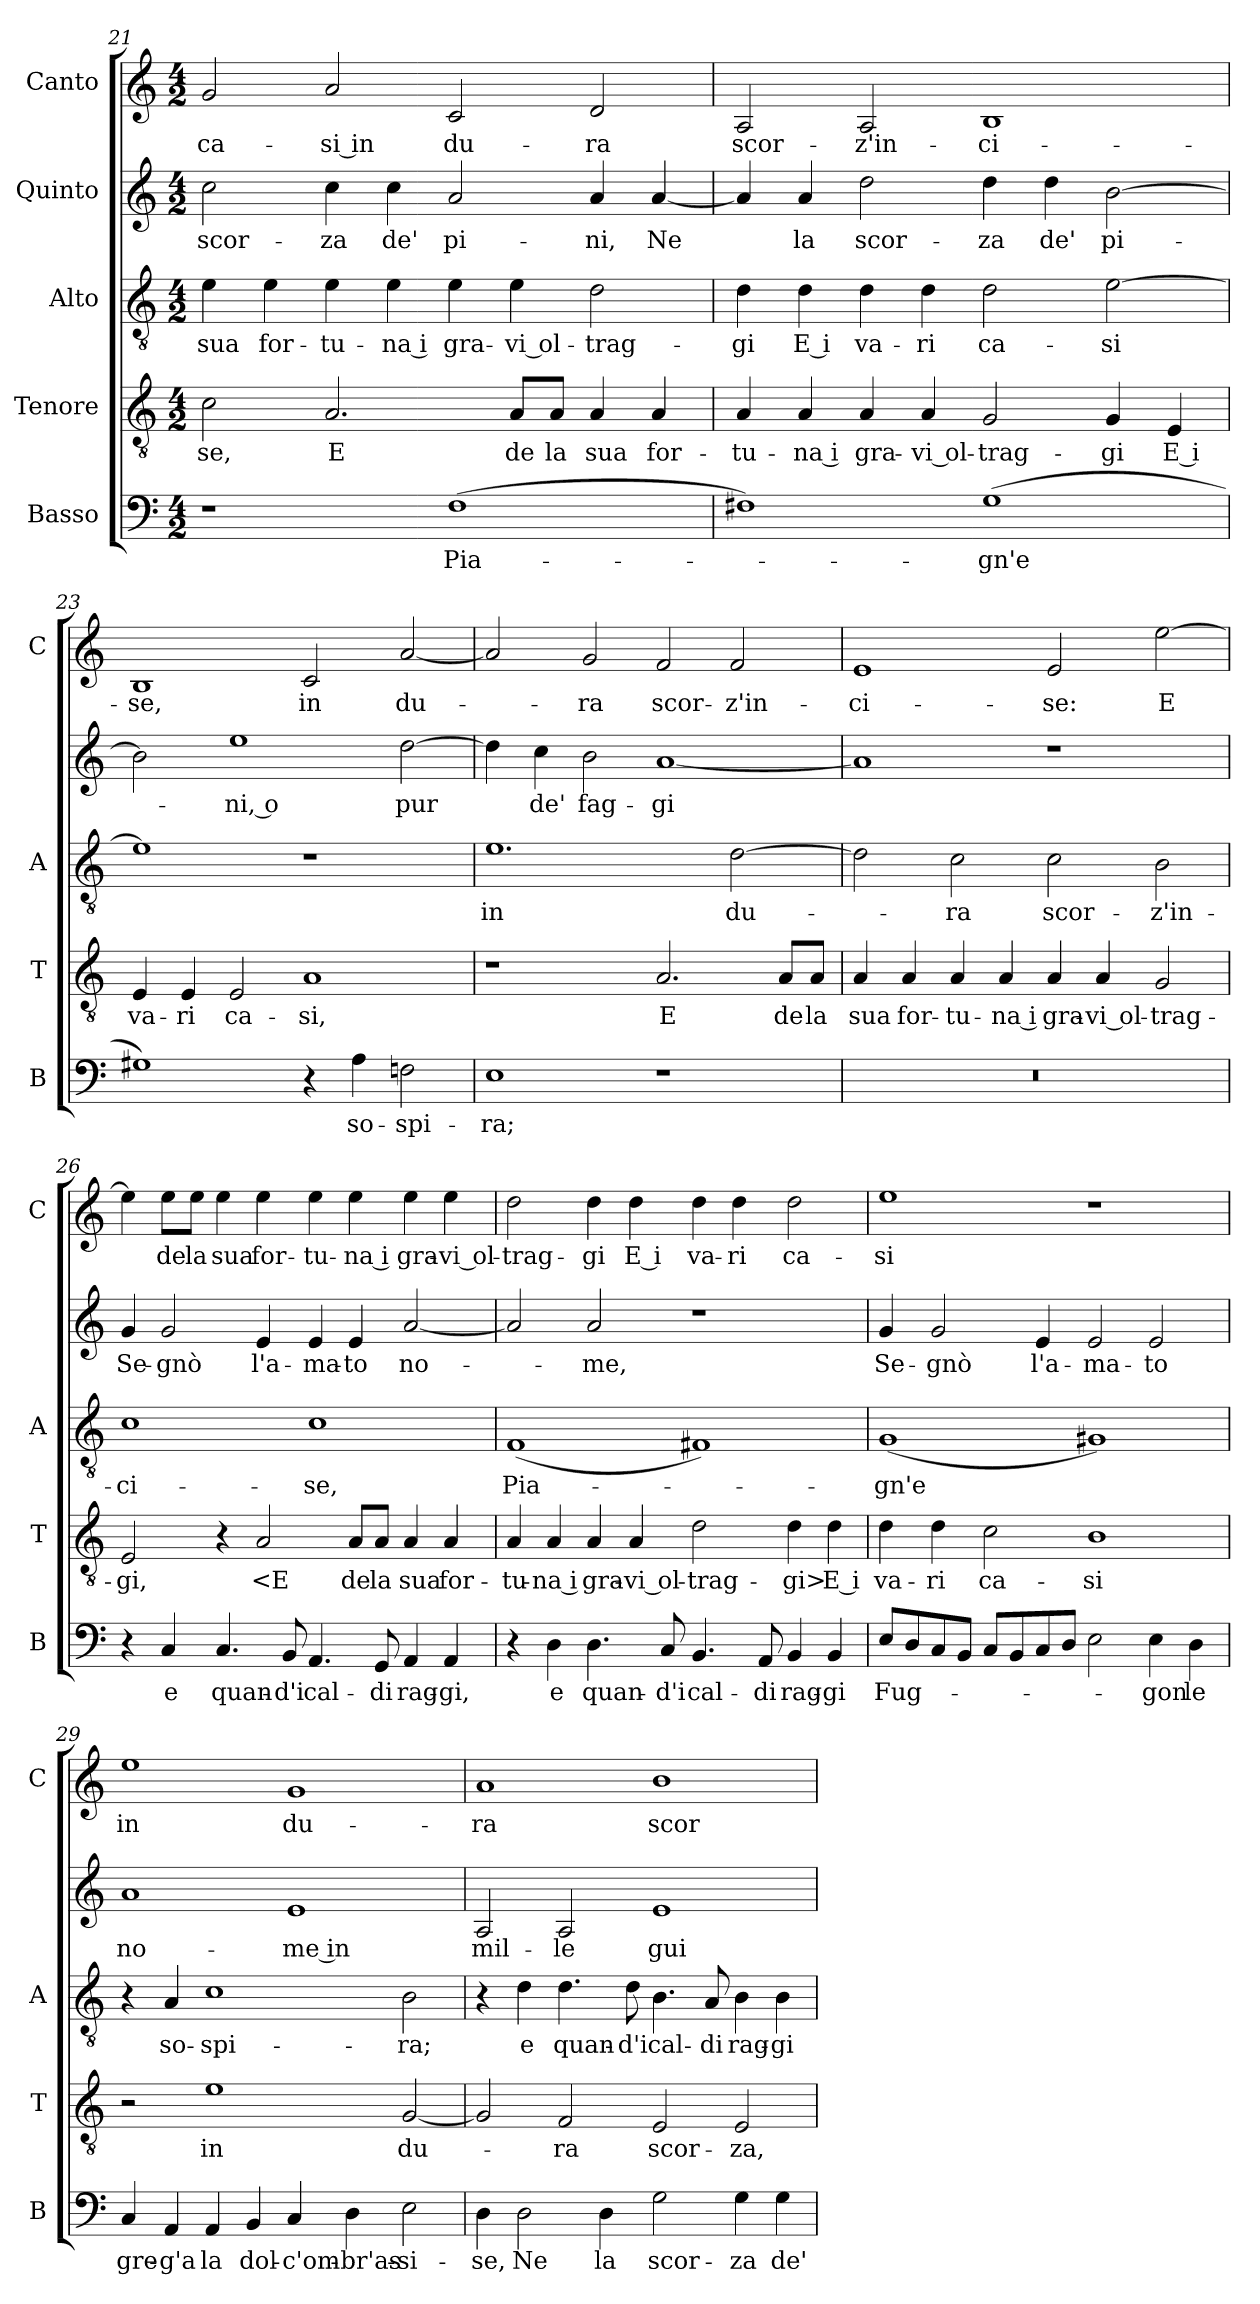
**kern	**text	**kern	**text	**kern	**text	**kern	**text	**kern	**text
*part5	*part5	*part4	*part4	*part3	*part3	*part2	*part2	*part1	*part1
*staff5	*staff5	*staff4	*staff4	*staff3	*staff3	*staff2	*staff2	*staff1	*staff1
*I"Basso	*	*I"Tenore	*	*I"Alto	*	*I"Quinto	*	*I"Canto	*
*I'B	*	*I'T	*	*I'A	*	*	*	*I'C	*
*clefF4	*	*clefGv2	*	*clefGv2	*	*clefG2	*	*clefG2	*
*k[]	*	*k[]	*	*k[]	*	*k[]	*	*k[]	*
*C:	*	*C:	*	*C:	*	*C:	*	*C:	*
*M4/2	*	*M4/2	*	*M4/2	*	*M4/2	*	*M4/2	*
=21	=21	=21	=21	=21	=21	=21	=21	=21	=21
1r	.	2c	-se,	4e	sua	2cc	scor-	2g	ca-
.	.	.	.	4e	for-	.	.	.	.
.	.	2.A	E	4e	-tu-	4cc	-za	2a	-si in
.	.	.	.	4e	-na i	4cc	de'	.	.
(1F	Pia-	.	.	4e	gra-	2a	pi-	2c	du-
.	.	8AL	de	4e	-vi ol-	.	.	.	.
.	.	8AJ	la	.	.	.	.	.	.
.	.	4A	sua	2d	-trag-	4a	-ni,	2d	-ra
.	.	4A	for-	.	.	[4a	Ne	.	.
=22	=22	=22	=22	=22	=22	=22	=22	=22	=22
1F#X)	.	4A	-tu-	4d	-gi	4a]	.	2A	scor-
.	.	4A	-na i	4d	E i	4a	la	.	.
.	.	4A	gra-	4d	va-	2dd	scor-	2A	-z'in-
.	.	4A	-vi ol-	4d	-ri	.	.	.	.
(1G	-gn'e	2G	-trag-	2d	ca-	4dd	-za	1B	-ci-
.	.	.	.	.	.	4dd	de'	.	.
.	.	4G	-gi	[2e	-si	[2b	pi-	.	.
.	.	4E	E i	.	.	.	.	.	.
=23	=23	=23	=23	=23	=23	=23	=23	=23	=23
1G#X)	.	4E	va-	1e]	.	2b]	.	1B	-se,
.	.	4E	-ri	.	.	.	.	.	.
.	.	2E	ca-	.	.	1ee	-ni, o	.	.
4r	.	1A	-si,	1r	.	.	.	2c	in
4A	so-	.	.	.	.	.	.	.	.
2Fn	-spi-	.	.	.	.	[2dd	pur	[2a	du-
=24	=24	=24	=24	=24	=24	=24	=24	=24	=24
1E	-ra;	1r	.	1.e	in	4dd]	.	2a]	.
.	.	.	.	.	.	4cc	de'	.	.
.	.	.	.	.	.	2b	fag-	2g	-ra
1r	.	2.A	E	.	.	[1a	-gi	2f	scor-
.	.	.	.	[2d	du-	.	.	2f	-z'in-
.	.	8AL	de	.	.	.	.	.	.
.	.	8AJ	la	.	.	.	.	.	.
=25	=25	=25	=25	=25	=25	=25	=25	=25	=25
0r	.	4A	sua	2d]	.	1a]	.	1e	-ci-
.	.	4A	for-	.	.	.	.	.	.
.	.	4A	-tu-	2c	-ra	.	.	.	.
.	.	4A	-na i	.	.	.	.	.	.
.	.	4A	gra-	2c	scor-	1r	.	2e	-se:
.	.	4A	-vi ol-	.	.	.	.	.	.
.	.	2G	-trag-	2B	-z'in-	.	.	[2ee	E
=26	=26	=26	=26	=26	=26	=26	=26	=26	=26
4r	.	2E	-gi,	1c	-ci-	4g	Se-	4ee]	.
4C	e	.	.	.	.	2g	-gnò	8eeL	de
.	.	.	.	.	.	.	.	8eeJ	la
4.C	quan-	4r	.	.	.	.	.	4ee	sua
.	.	2A	<E	.	.	4e	l'a-	4ee	for-
8BB	-d'i	.	.	.	.	.	.	.	.
4.AA	cal-	.	.	1c	-se,	4e	-ma-	4ee	-tu-
.	.	8AL	de	.	.	4e	-to	4ee	-na i
8GG	-di	8AJ	la	.	.	.	.	.	.
4AA	rag-	4A	sua	.	.	[2a	no-	4ee	gra-
4AA	-gi,	4A	for-	.	.	.	.	4ee	-vi ol-
=27	=27	=27	=27	=27	=27	=27	=27	=27	=27
4r	.	4A	-tu-	(1F	Pia-	2a]	.	2dd	-trag-
4D	e	4A	-na i	.	.	.	.	.	.
4.D	quan-	4A	gra-	.	.	2a	-me,	4dd	-gi
.	.	4A	-vi ol-	.	.	.	.	4dd	E i
8C	-d'i	.	.	.	.	.	.	.	.
4.BB	cal-	2d	-trag-	1F#X)	.	1r	.	4dd	va-
.	.	.	.	.	.	.	.	4dd	-ri
8AA	-di	.	.	.	.	.	.	.	.
4BB	rag-	4d	-gi>	.	.	.	.	2dd	ca-
4BB	-gi	4d	E i	.	.	.	.	.	.
=28	=28	=28	=28	=28	=28	=28	=28	=28	=28
8EL	Fug-	4d	va-	(1G	-gn'e	4g	Se-	1ee	-si
8D	.	.	.	.	.	.	.	.	.
8C	.	4d	-ri	.	.	2g	-gnò	.	.
8BBJ	.	.	.	.	.	.	.	.	.
8CL	.	2c	ca-	.	.	.	.	.	.
8BB	.	.	.	.	.	.	.	.	.
8C	.	.	.	.	.	4e	l'a-	.	.
8DJ	.	.	.	.	.	.	.	.	.
2E	.	1B	-si	1G#X)	.	2e	-ma-	1r	.
4E	-gon	.	.	.	.	2e	-to	.	.
4D	le	.	.	.	.	.	.	.	.
=29	=29	=29	=29	=29	=29	=29	=29	=29	=29
4C	gre-	2r	.	4r	.	1a	no-	1ee	in
4AA	-g'a	.	.	4A	so-	.	.	.	.
4AA	la	1e	in	1c	-spi-	.	.	.	.
4BB	dol-	.	.	.	.	.	.	.	.
4C	-c'om-	.	.	.	.	1e	-me in	1g	du-
4D	-br'as-	.	.	.	.	.	.	.	.
2E	-si-	[2G	du-	2B	-ra;	.	.	.	.
=30	=30	=30	=30	=30	=30	=30	=30	=30	=30
4D	-se,	2G]	.	4r	.	2A	mil-	1a	-ra
2D	Ne	.	.	4d	e	.	.	.	.
.	.	2F	-ra	4.d	quan-	2A	-le	.	.
4D	la	.	.	.	.	.	.	.	.
.	.	.	.	8d	-d'i	.	.	.	.
2G	scor-	2E	scor-	4.B	cal-	1e	gui-	1b	scor-
.	.	.	.	8A	-di	.	.	.	.
4G	-za	2E	-za,	4B	rag-	.	.	.	.
4G	de'	.	.	4B	-gi	.	.	.	.
=	=	=	=	=	=	=	=	=	=
*-	*-	*-	*-	*-	*-	*-	*-	*-	*-
